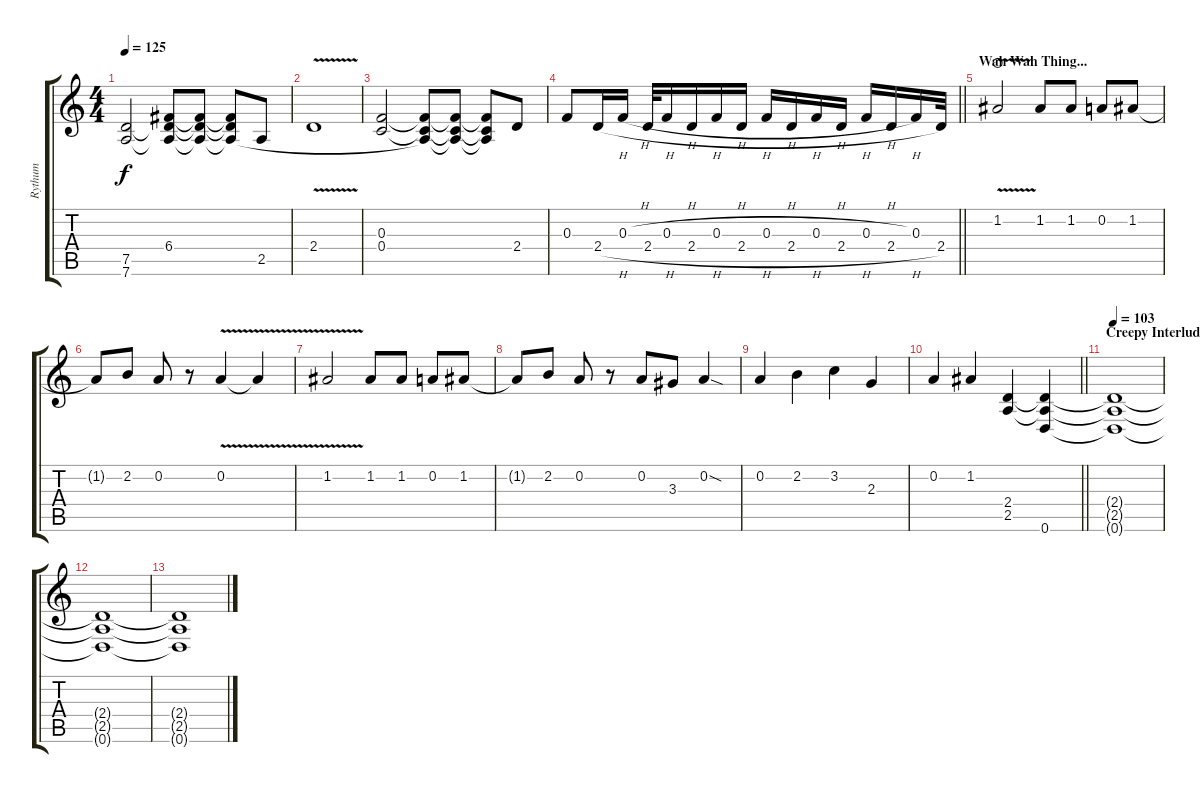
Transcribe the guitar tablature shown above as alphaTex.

\track ("Rythum" "Rythum") {instrument distortionguitar}
\staff {score tabs}
\tuning (D4 A3 F3 C3 G2 D2) {hide}
\ts (4 4)
\tempo 125
\clef g2
\ks c
(7.5 7.6).2{dy f} (6.4{t} 7.5{t} 7.6{t}).8 (6.4{t} 7.5{t} 7.6{t}).8 (6.4{t} 7.5{t} 7.6{t}).8 2.5.8 |
2.4{v}.1 |
(0.3 0.4).2 (0.3{t} 0.4{t} 7.6{t}).8 (0.3{t} 0.4{t} 7.6{t}).8 (0.3{t} 0.4{t} 7.6{t}).8 2.4.8 |
\barLineRight lightlight
0.3.8 2.4{h}.16 0.3{h}.16 2.4{h}.32 0.3{h}.16 2.4{h}.16 0.3{h}.16 2.4{h}.16 0.3{h}.16 2.4{h}.16 0.3{h}.16 2.4{h}.16 0.3{h}.16 2.4{h}.16 0.3.16 2.4.32 |
\section ("" "Wah Wah Thing...")
1.2{v}.2{waho} 1.2.8 1.2.8 0.2.8 1.2.8 |
1.2{t}.8 2.2.8 0.2.8 r.8 0.2{v}.4 0.2{t}.4 |
1.2{v}.2 1.2.8 1.2.8 0.2.8 1.2.8 |
1.2{t}.8 2.2.8 0.2.8 r.8 0.2.8 3.3.8 0.2{sod}.4 |
0.2.4 2.2.4 3.2.4 2.3.4 |
\barLineRight lightlight
0.2.4 1.2.4 (2.4 2.5).4{volume 0} (2.4{t} 2.5{t} 0.6).4 |
\section ("" "Creepy Interlude 1")
\tempo 103
(2.4{t} 2.5{t} 0.6{t}).1 |
(2.4{t} 2.5{t} 0.6{t}).1 |
(2.4{t} 2.5{t} 0.6{t}).1
